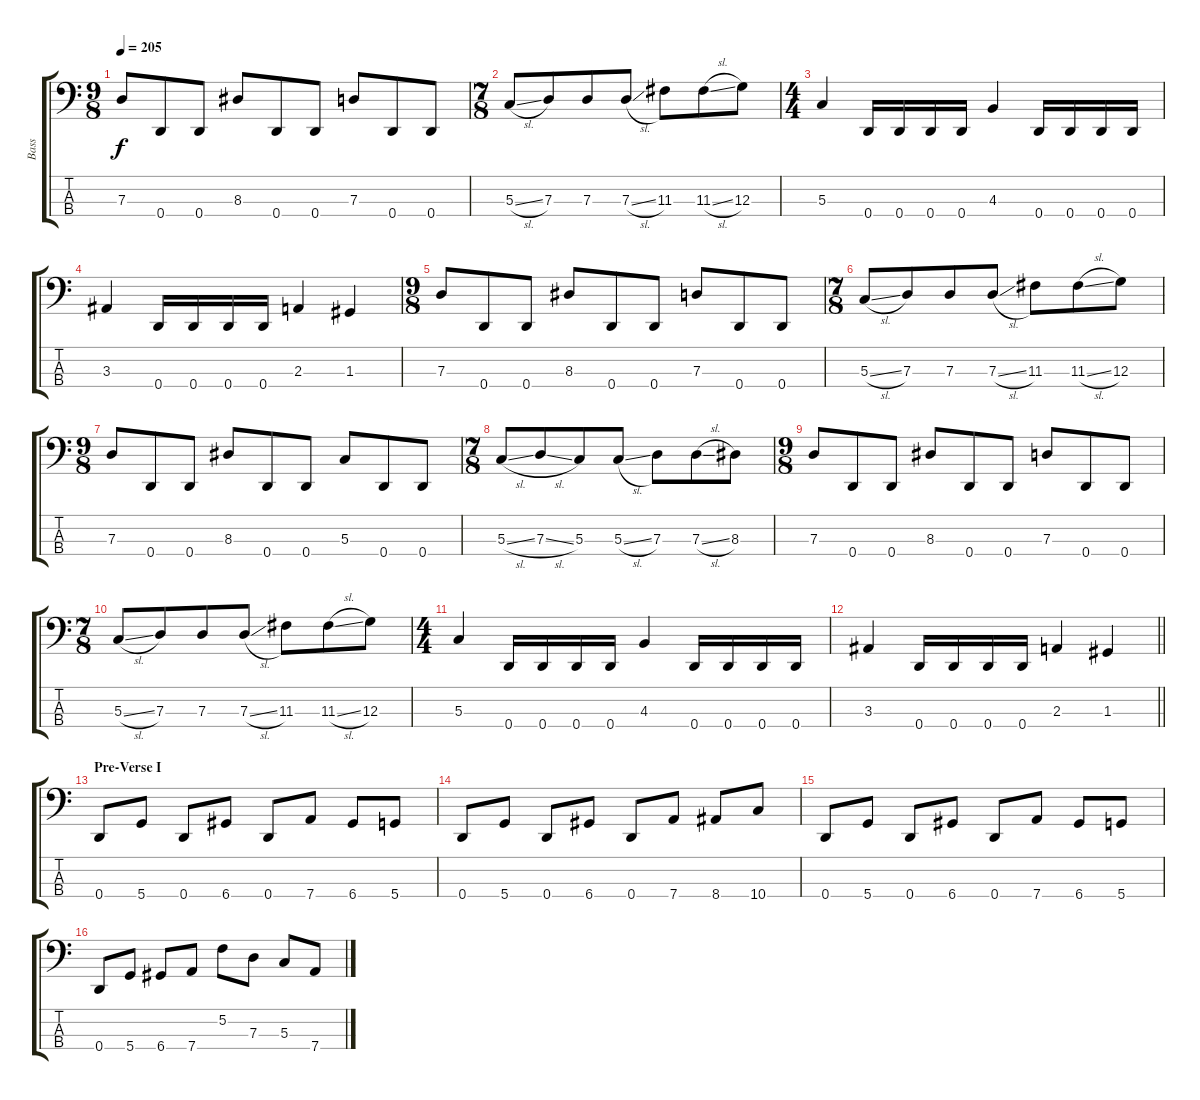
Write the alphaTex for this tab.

\track ("Bass" "Bass") {instrument electricbassfinger}
\staff {score tabs}
\tuning (F2 C2 G1 D1) {hide}
\ts (9 8)
\tempo 205
\clef f4
\ks c
7.3.8{dy f} 0.4.8 0.4.8 8.3.8 0.4.8 0.4.8 7.3.8 0.4.8 0.4.8 |
\ts (7 8)
5.3{sl}.8 7.3.8 7.3.8 7.3{sl}.8 11.3.8 11.3{sl}.8 12.3.8 |
\ts (4 4)
5.3.4 0.4.16 0.4.16 0.4.16 0.4.16 4.3.4 0.4.16 0.4.16 0.4.16 0.4.16 |
3.3.4 0.4.16 0.4.16 0.4.16 0.4.16 2.3.4 1.3.4 |
\ts (9 8)
7.3.8 0.4.8 0.4.8 8.3.8 0.4.8 0.4.8 7.3.8 0.4.8 0.4.8 |
\ts (7 8)
5.3{sl}.8 7.3.8 7.3.8 7.3{sl}.8 11.3.8 11.3{sl}.8 12.3.8 |
\ts (9 8)
7.3.8 0.4.8 0.4.8 8.3.8 0.4.8 0.4.8 5.3.8 0.4.8 0.4.8 |
\ts (7 8)
5.3{sl}.8 7.3{sl}.8 5.3.8 5.3{sl}.8 7.3.8 7.3{sl}.8 8.3.8 |
\ts (9 8)
7.3.8 0.4.8 0.4.8 8.3.8 0.4.8 0.4.8 7.3.8 0.4.8 0.4.8 |
\ts (7 8)
5.3{sl}.8 7.3.8 7.3.8 7.3{sl}.8 11.3.8 11.3{sl}.8 12.3.8 |
\ts (4 4)
5.3.4 0.4.16 0.4.16 0.4.16 0.4.16 4.3.4 0.4.16 0.4.16 0.4.16 0.4.16 |
\barLineRight lightlight
3.3.4 0.4.16 0.4.16 0.4.16 0.4.16 2.3.4 1.3.4 |
\section ("" "Pre-Verse I")
0.4.8 5.4.8 0.4.8 6.4.8 0.4.8 7.4.8 6.4.8 5.4.8 |
0.4.8 5.4.8 0.4.8 6.4.8 0.4.8 7.4.8 8.4.8 10.4.8 |
0.4.8 5.4.8 0.4.8 6.4.8 0.4.8 7.4.8 6.4.8 5.4.8 |
0.4.8 5.4.8 6.4.8 7.4.8 5.2.8 7.3.8 5.3.8 7.4.8
